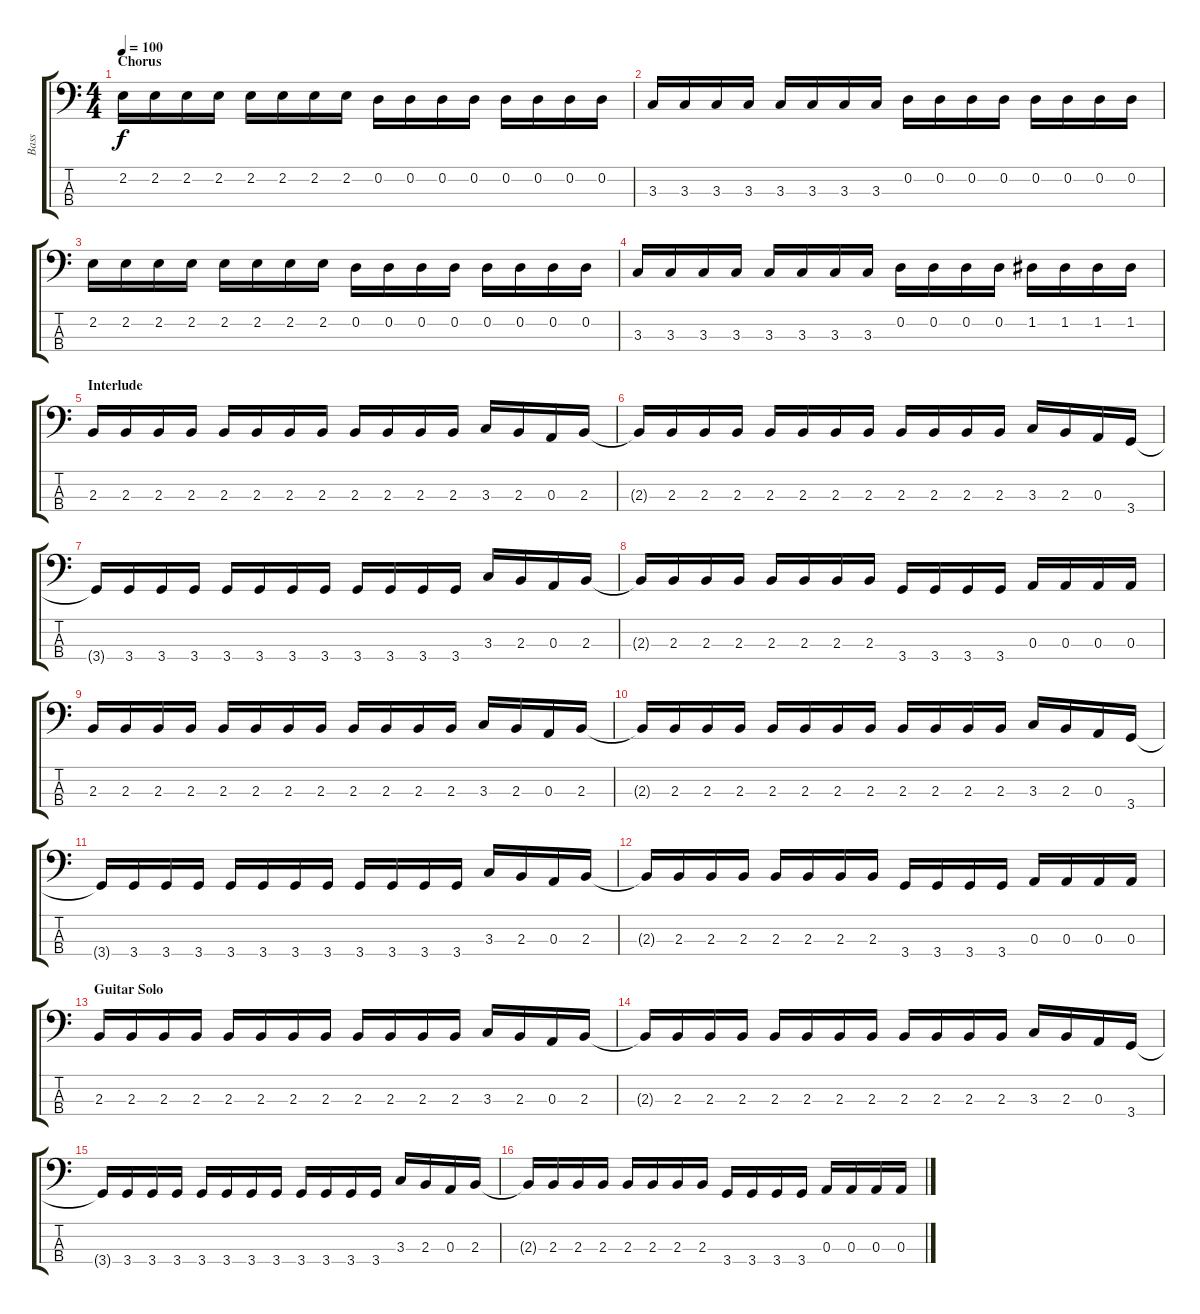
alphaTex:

\track ("Bass" "Bass") {instrument electricbasspick}
\staff {score tabs}
\tuning (G2 D2 A1 E1) {hide}
\ts (4 4)
\section ("" "Chorus")
\tempo 100
\clef f4
\ks c
2.2.16{dy f} 2.2.16 2.2.16 2.2.16 2.2.16 2.2.16 2.2.16 2.2.16 0.2.16 0.2.16 0.2.16 0.2.16 0.2.16 0.2.16 0.2.16 0.2.16 |
3.3.16 3.3.16 3.3.16 3.3.16 3.3.16 3.3.16 3.3.16 3.3.16 0.2.16 0.2.16 0.2.16 0.2.16 0.2.16 0.2.16 0.2.16 0.2.16 |
2.2.16 2.2.16 2.2.16 2.2.16 2.2.16 2.2.16 2.2.16 2.2.16 0.2.16 0.2.16 0.2.16 0.2.16 0.2.16 0.2.16 0.2.16 0.2.16 |
3.3.16 3.3.16 3.3.16 3.3.16 3.3.16 3.3.16 3.3.16 3.3.16 0.2.16 0.2.16 0.2.16 0.2.16 1.2.16 1.2.16 1.2.16 1.2.16 |
\section ("" "Interlude")
2.3.16 2.3.16 2.3.16 2.3.16 2.3.16 2.3.16 2.3.16 2.3.16 2.3.16 2.3.16 2.3.16 2.3.16 3.3.16 2.3.16 0.3.16 2.3.16 |
2.3{t}.16 2.3.16 2.3.16 2.3.16 2.3.16 2.3.16 2.3.16 2.3.16 2.3.16 2.3.16 2.3.16 2.3.16 3.3.16 2.3.16 0.3.16 3.4.16 |
3.4{t}.16 3.4.16 3.4.16 3.4.16 3.4.16 3.4.16 3.4.16 3.4.16 3.4.16 3.4.16 3.4.16 3.4.16 3.3.16 2.3.16 0.3.16 2.3.16 |
2.3{t}.16 2.3.16 2.3.16 2.3.16 2.3.16 2.3.16 2.3.16 2.3.16 3.4.16 3.4.16 3.4.16 3.4.16 0.3.16 0.3.16 0.3.16 0.3.16 |
2.3.16 2.3.16 2.3.16 2.3.16 2.3.16 2.3.16 2.3.16 2.3.16 2.3.16 2.3.16 2.3.16 2.3.16 3.3.16 2.3.16 0.3.16 2.3.16 |
2.3{t}.16 2.3.16 2.3.16 2.3.16 2.3.16 2.3.16 2.3.16 2.3.16 2.3.16 2.3.16 2.3.16 2.3.16 3.3.16 2.3.16 0.3.16 3.4.16 |
3.4{t}.16 3.4.16 3.4.16 3.4.16 3.4.16 3.4.16 3.4.16 3.4.16 3.4.16 3.4.16 3.4.16 3.4.16 3.3.16 2.3.16 0.3.16 2.3.16 |
2.3{t}.16 2.3.16 2.3.16 2.3.16 2.3.16 2.3.16 2.3.16 2.3.16 3.4.16 3.4.16 3.4.16 3.4.16 0.3.16 0.3.16 0.3.16 0.3.16 |
\section ("" "Guitar Solo")
2.3.16 2.3.16 2.3.16 2.3.16 2.3.16 2.3.16 2.3.16 2.3.16 2.3.16 2.3.16 2.3.16 2.3.16 3.3.16 2.3.16 0.3.16 2.3.16 |
2.3{t}.16 2.3.16 2.3.16 2.3.16 2.3.16 2.3.16 2.3.16 2.3.16 2.3.16 2.3.16 2.3.16 2.3.16 3.3.16 2.3.16 0.3.16 3.4.16 |
3.4{t}.16 3.4.16 3.4.16 3.4.16 3.4.16 3.4.16 3.4.16 3.4.16 3.4.16 3.4.16 3.4.16 3.4.16 3.3.16 2.3.16 0.3.16 2.3.16 |
2.3{t}.16 2.3.16 2.3.16 2.3.16 2.3.16 2.3.16 2.3.16 2.3.16 3.4.16 3.4.16 3.4.16 3.4.16 0.3.16 0.3.16 0.3.16 0.3.16
